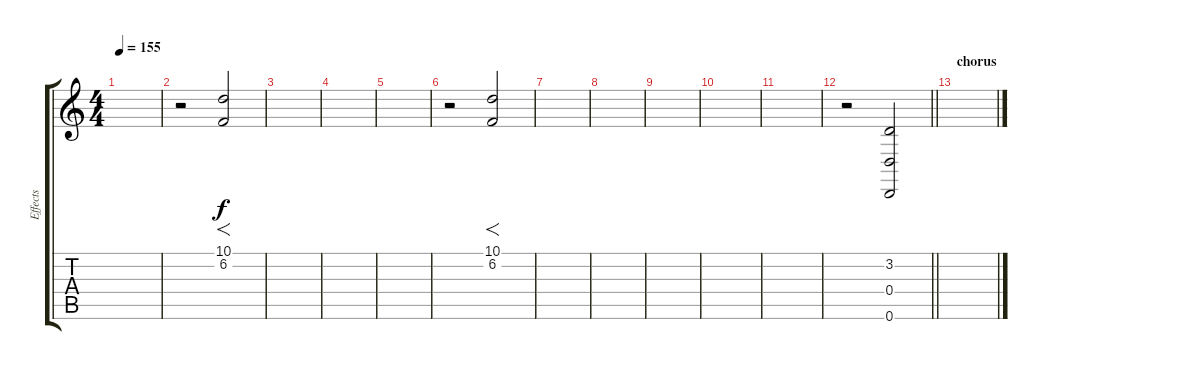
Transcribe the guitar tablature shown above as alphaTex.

\track ("Effects" "Effects") {instrument reversecymbal}
\staff {score tabs}
\tuning (E4 B3 G3 D3 A2 D2) {hide}
\ts (4 4)
\tempo 155
\clef g2
\ks c
|
r.2{instrument synthbass2} (10.1 6.2).2{f} |
|
|
|
r.2{instrument synthbass2} (10.1 6.2).2{f} |
|
|
|
|
|
\barLineRight lightlight
r.2{instrument reversecymbal} (3.2 0.4 0.6).2{dy f} |
\section ("" "chorus")
